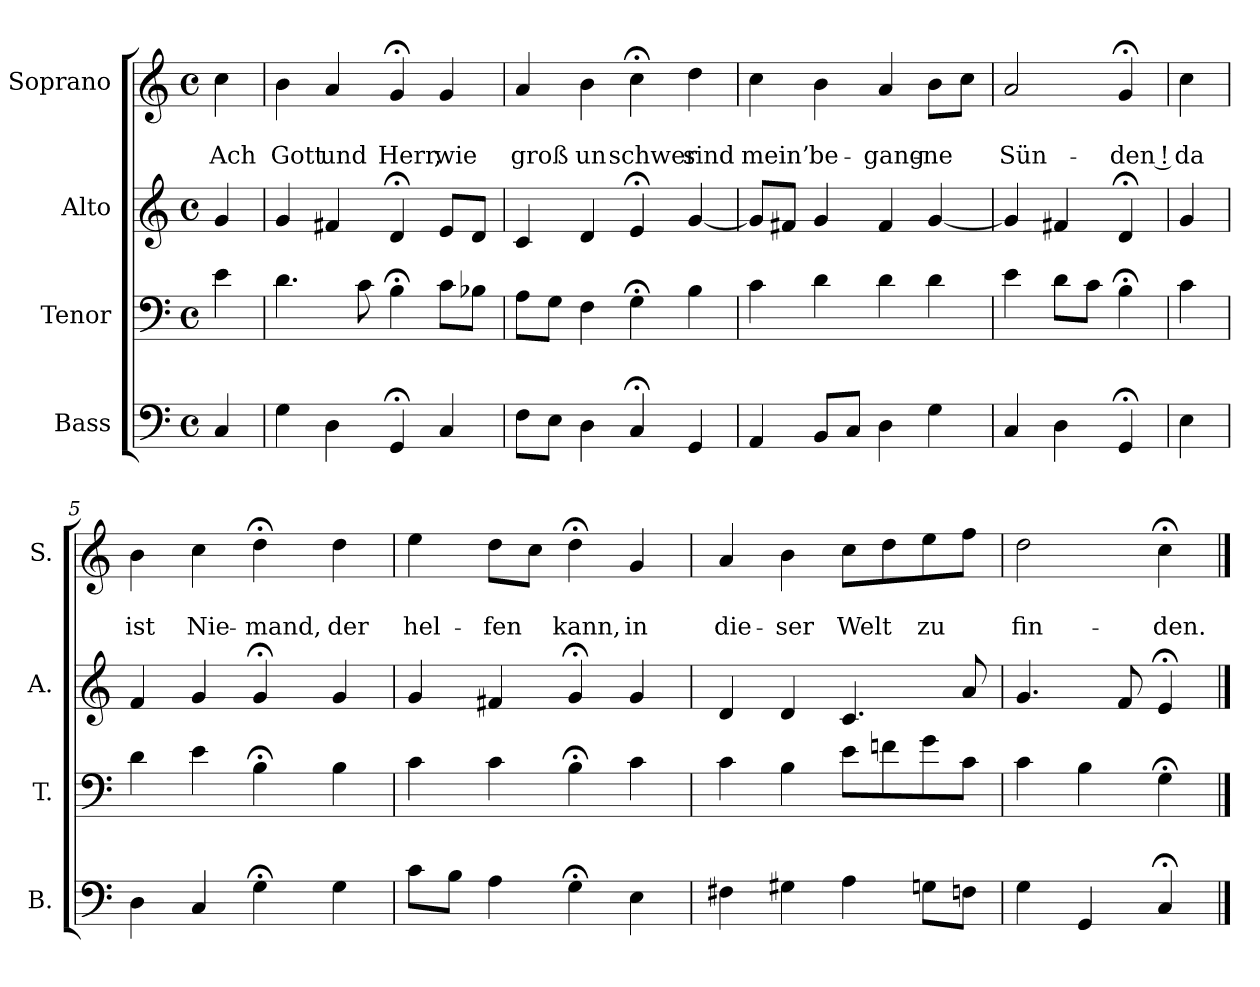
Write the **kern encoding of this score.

**kern	**kern	**kern	**kern	**text	**text
*part4	*part3	*part2	*part1	*part1	*part1
*staff4	*staff3	*staff2	*staff1	*staff1	*staff1
*I"Bass	*I"Tenor	*I"Alto	*I"Soprano	*	*
*I'B.	*I'T.	*I'A.	*I'S.	*	*
*clefF4	*clefF4	*clefG2	*clefG2	*	*
*k[]	*k[]	*k[]	*k[]	*	*
*C:	*C:	*C:	*C:	*	*
*M4/4	*M4/4	*M4/4	*M4/4	*	*
*met(c)	*met(c)	*met(c)	*met(c)	*	*
=	=	=	=	=	=
4C/	4e\	4g/	4cc\	.	Ach
=1	=1	=1	=1	=1	=1
4G\	4.d\	4g/	4b\	.	Gott
4D\	.	4f#X/	4a/	.	und
.	8c\	.	.	.	.
4GG;</	4B;<\	4d;</	4g;</	.	Herr,
4C/	8c\L	8e/L	4g/	.	wie
.	8B-X\J	8d/J	.	.	.
=2	=2	=2	=2	=2	=2
8F\L	8A\L	4c/	4a/	.	groß
8E\J	8G\J	.	.	.	.
4D\	4F\	4d/	4b\	.	un
4C;</	4G;<\	4e;</	4cc;<\	.	schwer
4GG/	4B\	[4g/	4dd\	.	sind
=3	=3	=3	=3	=3	=3
4AA/	4c\	8g/L]	4cc\	.	mein’
.	.	8f#X/J	.	.	.
8BB/L	4d\	4g/	4b\	.	be-
8C/J	.	.	.	.	.
4D\	4d\	4f#/	4a/	.	-gang-
4G\	4d\	[4g/	8b\L	.	-ne
.	.	.	8cc\J	.	.
=4	=4	=4	=4	=4	=4
4C/	4e\	4g/]	2a/	.	Sün-
4D\	8d\L	4f#X/	.	.	.
.	8c\J	.	.	.	.
4GG;</	4B;<\	4d;</	4g;</	.	-den !
!!LO:LB:g=z
=4a	=4a	=4a	=4a	=4a	=4a
4E\	4c\	4g/	4cc\	.	da
=5	=5	=5	=5	=5	=5
4D\	4d\	4f/	4b\	.	ist
4C/	4e\	4g/	4cc\	.	Nie-
4G;<\	4B;<\	4g;</	4dd;<\	.	-mand,
4G\	4B\	4g/	4dd\	.	der
=6	=6	=6	=6	=6	=6
8c\L	4c\	4g/	4ee\	.	hel-
8B\J	.	.	.	.	.
4A\	4c\	4f#X/	8dd\L	.	-fen
.	.	.	8cc\J	.	.
4G;<\	4B;<\	4g;</	4dd;<\	.	kann,
4E\	4c\	4g/	4g/	.	in
=7	=7	=7	=7	=7	=7
4F#X\	4c\	4d/	4a/	.	die-
4G#X\	4B\	4d/	4b\	.	-ser
4A\	8e\L	4.c/	8cc\L	.	Welt
.	8fn\	.	8dd\	.	.
8Gn\L	8g\	.	8ee\	.	zu
8Fn\J	8c\J	8a/	8ff\J	.	.
=8	=8	=8	=8	=8	=8
4G\	4c\	4.g/	2dd\	.	fin-
4GG/	4B\	.	.	.	.
.	.	8f/	.	.	.
4C;</	4G;<\	4e;</	4cc;<\	.	-den.
==	==	==	==	==	==
*-	*-	*-	*-	*-	*-
